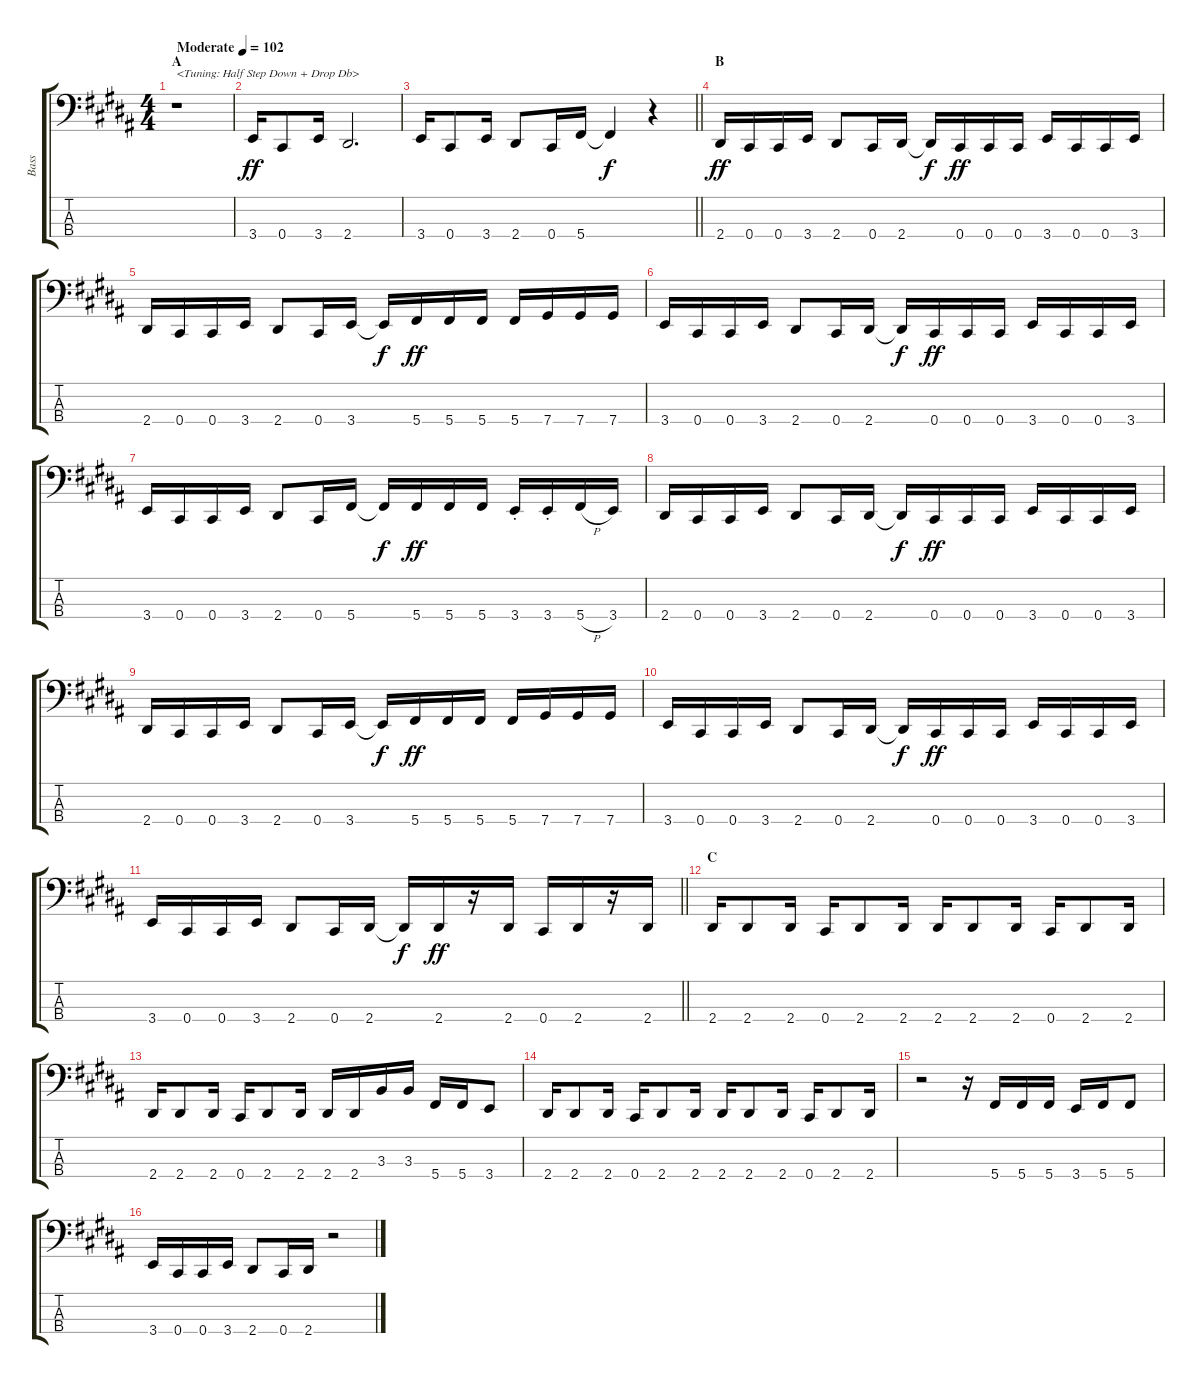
\track ("Bass" "Bass") {instrument electricbasspick}
\staff {score tabs}
\tuning (Gb2 Db2 Ab1 Db1) {hide}
\ts (4 4)
\section ("" "A")
\tempo (102 "Moderate")
\clef f4
\ks b
r.1{txt "<Tuning: Half Step Down + Drop Db>" dy ff instrument electricbasspick} |
3.4.16 0.4.8 3.4.16 2.4.2{d} |
\barLineRight lightlight
3.4.16 0.4.8 3.4.16 2.4.8 0.4.16 5.4.16 5.4{t}.4{dy f} r.4 |
\section ("" "B")
2.4.16{dy ff} 0.4.16 0.4.16 3.4.16 2.4.8 0.4.16 2.4.16 2.4{t}.16{dy f} 0.4.16{dy ff} 0.4.16 0.4.16 3.4.16 0.4.16 0.4.16 3.4.16 |
2.4.16 0.4.16 0.4.16 3.4.16 2.4.8 0.4.16 3.4.16 3.4{t}.16{dy f} 5.4.16{dy ff} 5.4.16 5.4.16 5.4.16 7.4.16 7.4.16 7.4.16 |
3.4.16 0.4.16 0.4.16 3.4.16 2.4.8 0.4.16 2.4.16 2.4{t}.16{dy f} 0.4.16{dy ff} 0.4.16 0.4.16 3.4.16 0.4.16 0.4.16 3.4.16 |
3.4.16 0.4.16 0.4.16 3.4.16 2.4.8 0.4.16 5.4.16 5.4{t}.16{dy f} 5.4.16{dy ff} 5.4.16 5.4.16 3.4{st}.16 3.4{st}.16 5.4{h}.16 3.4.16 |
2.4.16 0.4.16 0.4.16 3.4.16 2.4.8 0.4.16 2.4.16 2.4{t}.16{dy f} 0.4.16{dy ff} 0.4.16 0.4.16 3.4.16 0.4.16 0.4.16 3.4.16 |
2.4.16 0.4.16 0.4.16 3.4.16 2.4.8 0.4.16 3.4.16 3.4{t}.16{dy f} 5.4.16{dy ff} 5.4.16 5.4.16 5.4.16 7.4.16 7.4.16 7.4.16 |
3.4.16 0.4.16 0.4.16 3.4.16 2.4.8 0.4.16 2.4.16 2.4{t}.16{dy f} 0.4.16{dy ff} 0.4.16 0.4.16 3.4.16 0.4.16 0.4.16 3.4.16 |
\barLineRight lightlight
3.4.16 0.4.16 0.4.16 3.4.16 2.4.8 0.4.16 2.4.16 2.4{t}.16{dy f} 2.4.16{dy ff} r.16 2.4.16 0.4.16 2.4.16 r.16 2.4.16 |
\section ("" "C")
2.4.16 2.4.8 2.4.16 0.4.16 2.4.8 2.4.16 2.4.16 2.4.8 2.4.16 0.4.16 2.4.8 2.4.16 |
2.4.16 2.4.8 2.4.16 0.4.16 2.4.8 2.4.16 2.4.16 2.4.16 3.3.16 3.3.16 5.4.16 5.4.16 3.4.8 |
2.4.16 2.4.8 2.4.16 0.4.16 2.4.8 2.4.16 2.4.16 2.4.8 2.4.16 0.4.16 2.4.8 2.4.16 |
r.2 r.16 5.4.16 5.4.16 5.4.16 3.4.16 5.4.16 5.4.8 |
3.4.16 0.4.16 0.4.16 3.4.16 2.4.8 0.4.16 2.4.16 r.2
